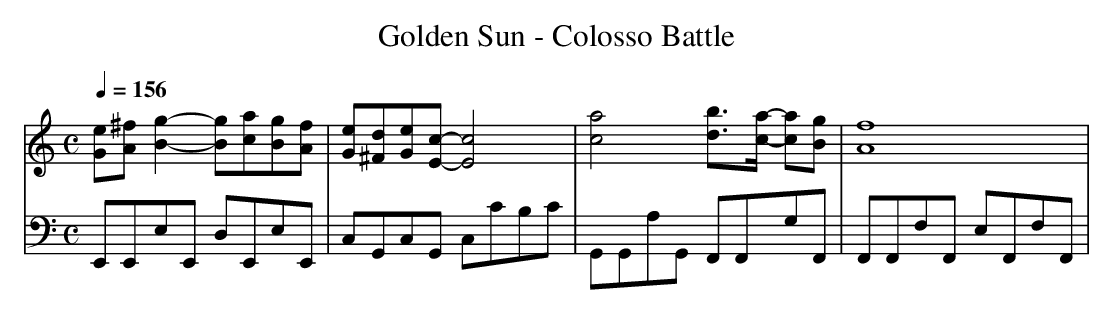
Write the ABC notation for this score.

X:1
T:Golden Sun - Colosso Battle
M:C
Q:1/4=156
L:1/8
V:T treble
V:B bass
K:C
[V:T] [Ge][A^f] [Bg]2- [Bg][ca][Bg][Af] | [Ge][^Fd][Ge][Ec]- [Ec]4 | [ca]4 [db]3/2[ca]/- [ca][Bg] | [Af]8 |
[V:B] E,,E,,E,E,, D,E,,E,E,, | C,G,,C,G,, C,CB,C | G,,G,,A,G,, F,,F,,G,F,, | F,,F,,F,F,, E,F,,F,F,, |
